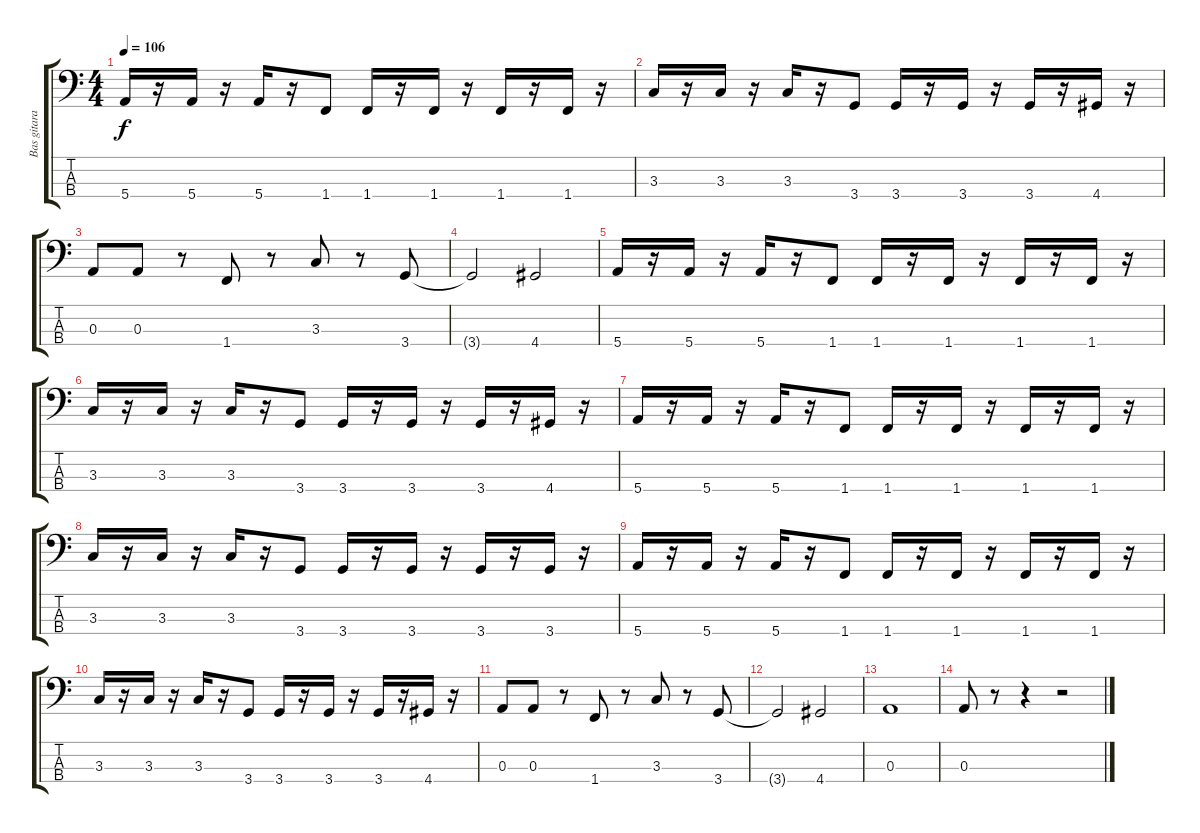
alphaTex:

\track ("Bas gitara" "Bas gitara") {instrument electricbassfinger}
\staff {score tabs}
\tuning (G2 D2 A1 E1) {hide}
\ts (4 4)
\tempo 106
\clef f4
\ks c
5.4.16{dy f} r.16 5.4.16 r.16 5.4.16 r.16 1.4.8 1.4.16 r.16 1.4.16 r.16 1.4.16 r.16 1.4.16 r.16 |
3.3.16 r.16 3.3.16 r.16 3.3.16 r.16 3.4.8 3.4.16 r.16 3.4.16 r.16 3.4.16 r.16 4.4.16 r.16 |
0.3.8 0.3.8 r.8 1.4.8 r.8 3.3.8 r.8 3.4.8 |
3.4{t}.2 4.4.2 |
5.4.16 r.16 5.4.16 r.16 5.4.16 r.16 1.4.8 1.4.16 r.16 1.4.16 r.16 1.4.16 r.16 1.4.16 r.16 |
3.3.16 r.16 3.3.16 r.16 3.3.16 r.16 3.4.8 3.4.16 r.16 3.4.16 r.16 3.4.16 r.16 4.4.16 r.16 |
5.4.16 r.16 5.4.16 r.16 5.4.16 r.16 1.4.8 1.4.16 r.16 1.4.16 r.16 1.4.16 r.16 1.4.16 r.16 |
3.3.16 r.16 3.3.16 r.16 3.3.16 r.16 3.4.8 3.4.16 r.16 3.4.16 r.16 3.4.16 r.16 3.4.16 r.16 |
5.4.16 r.16 5.4.16 r.16 5.4.16 r.16 1.4.8 1.4.16 r.16 1.4.16 r.16 1.4.16 r.16 1.4.16 r.16 |
3.3.16 r.16 3.3.16 r.16 3.3.16 r.16 3.4.8 3.4.16 r.16 3.4.16 r.16 3.4.16 r.16 4.4.16 r.16 |
0.3.8 0.3.8 r.8 1.4.8 r.8 3.3.8 r.8 3.4.8 |
3.4{t}.2 4.4.2 |
0.3.1 |
0.3.8 r.8 r.4 r.2
